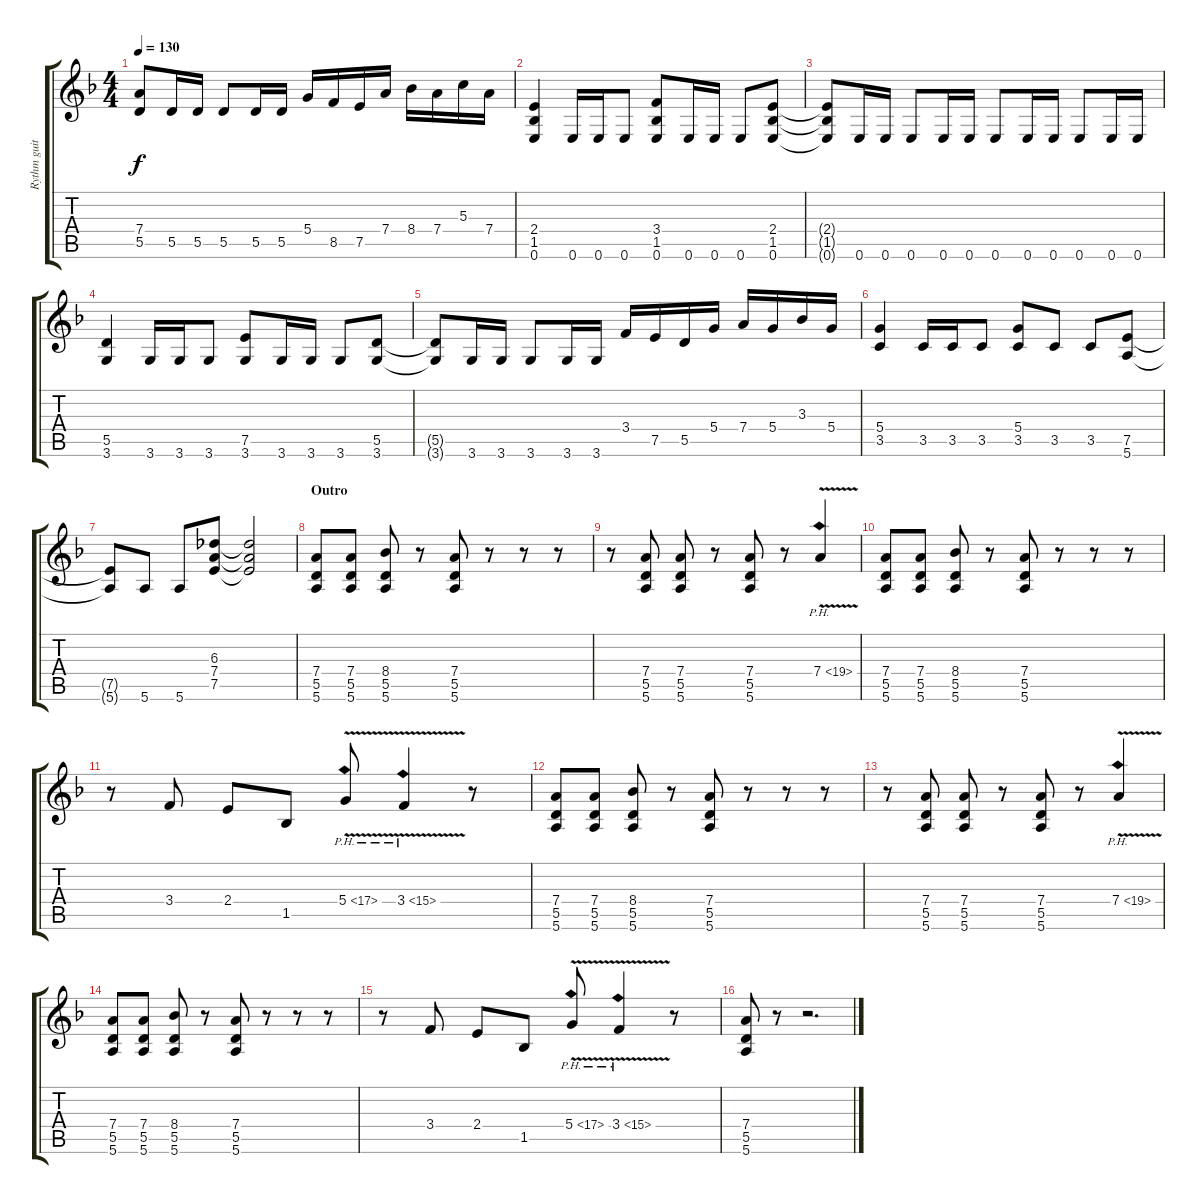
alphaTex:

\track ("Rythm guitar" "Rythm guit") {instrument distortionguitar}
\staff {score tabs}
\tuning (E4 B3 G3 D3 A2 E2) {hide}
\ts (4 4)
\tempo 130
\clef g2
\ks dminor
(7.4{t} 5.5{t}).8{dy f} 5.5.16 5.5.16 5.5.8 5.5.16 5.5.16 5.4.16 8.5.16 7.5.16 7.4.16 8.4.16 7.4.16 5.3.16 7.4.16 |
(2.4 1.5 0.6).4 0.6.16 0.6.16 0.6.8 (3.4 1.5 0.6).8 0.6.16 0.6.16 0.6.8 (2.4 1.5 0.6).8 |
(2.4{t} 1.5{t} 0.6{t}).8 0.6.16 0.6.16 0.6.8 0.6.16 0.6.16 0.6.8 0.6.16 0.6.16 0.6.8 0.6.16 0.6.16 |
(5.5 3.6).4 3.6.16 3.6.16 3.6.8 (7.5 3.6).8 3.6.16 3.6.16 3.6.8 (5.5 3.6).8 |
(5.5{t} 3.6{t}).8 3.6.16 3.6.16 3.6.8 3.6.16 3.6.16 3.4.16 7.5.16 5.5.16 5.4.16 7.4.16 5.4.16 3.3.16 5.4.16 |
(5.4 3.5).4 3.5.16 3.5.16 3.5.8 (5.4 3.5).8 3.5.8 3.5.8 (7.5 5.6).8 |
(7.5{t} 5.6{t}).8 5.6.8 5.6.8 (6.3 7.4 7.5).8 (6.3{t} 7.4{t} 7.5{t}).2 |
\section ("" "Outro")
(7.4 5.5 5.6).8 (7.4 5.5 5.6).8 (8.4 5.5 5.6).8 r.8 (7.4 5.5 5.6).8 r.8 r.8 r.8 |
r.8 (7.4 5.5 5.6).8 (7.4 5.5 5.6).8 r.8 (7.4 5.5 5.6).8 r.8 7.4{ph 12 v}.4 |
(7.4 5.5 5.6).8 (7.4 5.5 5.6).8 (8.4 5.5 5.6).8 r.8 (7.4 5.5 5.6).8 r.8 r.8 r.8 |
r.8 3.4.8 2.4.8 1.5.8 5.4{ph 12 v}.8 3.4{ph 12 v}.4 r.8 |
(7.4 5.5 5.6).8 (7.4 5.5 5.6).8 (8.4 5.5 5.6).8 r.8 (7.4 5.5 5.6).8 r.8 r.8 r.8 |
r.8 (7.4 5.5 5.6).8 (7.4 5.5 5.6).8 r.8 (7.4 5.5 5.6).8 r.8 7.4{ph 12 v}.4 |
(7.4 5.5 5.6).8 (7.4 5.5 5.6).8 (8.4 5.5 5.6).8 r.8 (7.4 5.5 5.6).8 r.8 r.8 r.8 |
r.8 3.4.8 2.4.8 1.5.8 5.4{ph 12 v}.8 3.4{ph 12 v}.4 r.8 |
(7.4 5.5 5.6).8 r.8 r.2{d}
